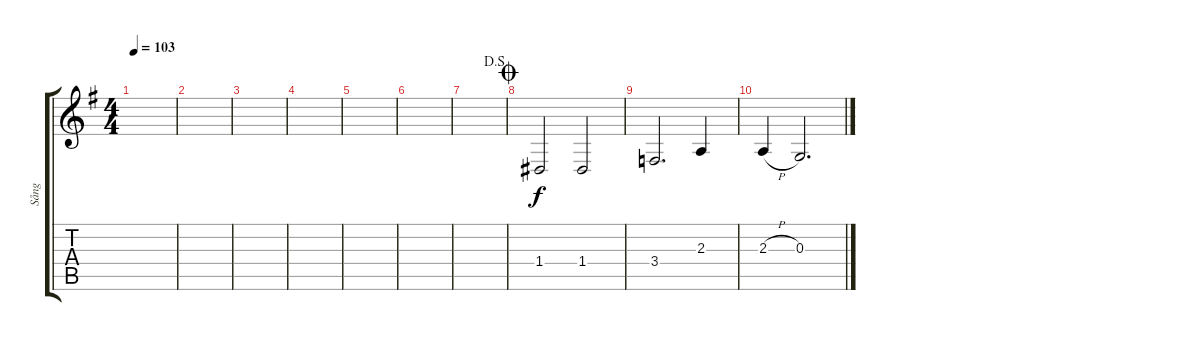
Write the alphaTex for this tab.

\track ("Sång" "Sång") {instrument lead6voice}
\staff {score tabs}
\tuning (E4 B3 G3 D3 A2 E2) {hide}
\ts (4 4)
\tempo 103
\clef g2
\ks g
|
|
|
|
|
|
\jump dalsegno
|
\jump coda
1.4.2 1.4.2 |
3.4.2{d} 2.3.4 |
2.3{h}.4 0.3.2{d}
